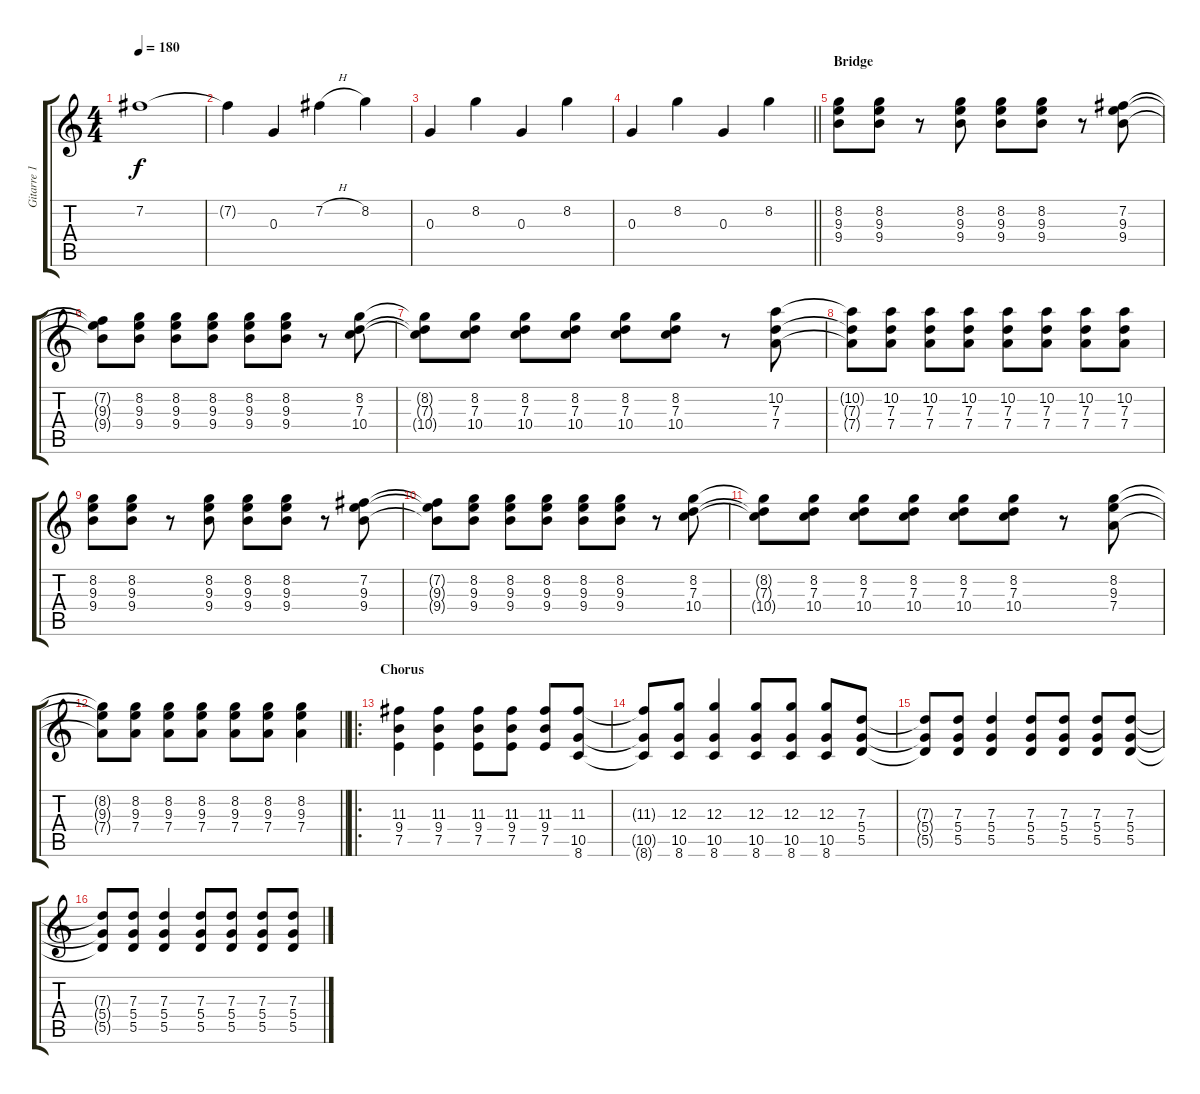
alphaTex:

\track ("Gitarre 1" "Gitarre 1") {instrument overdrivenguitar}
\staff {score tabs}
\tuning (E4 B3 G3 D3 A2 E2) {hide}
\ts (4 4)
\tempo 180
\clef g2
\ks c
7.2{t}.1{dy f} |
7.2{t}.4 0.3.4 7.2{h}.4 8.2.4 |
0.3.4 8.2.4 0.3.4 8.2.4 |
\barLineRight lightlight
0.3.4 8.2.4 0.3.4 8.2.4 |
\section ("" "Bridge")
(8.2 9.3 9.4).8 (8.2 9.3 9.4).8 r.8 (8.2 9.3 9.4).8 (8.2 9.3 9.4).8 (8.2 9.3 9.4).8 r.8 (7.2 9.3 9.4).8 |
(7.2{t} 9.3{t} 9.4{t}).8 (8.2 9.3 9.4).8 (8.2 9.3 9.4).8 (8.2 9.3 9.4).8 (8.2 9.3 9.4).8 (8.2 9.3 9.4).8 r.8 (8.2 7.3 10.4).8 |
(8.2{t} 7.3{t} 10.4{t}).8 (8.2 7.3 10.4).8 (8.2 7.3 10.4).8 (8.2 7.3 10.4).8 (8.2 7.3 10.4).8 (8.2 7.3 10.4).8 r.8 (10.2 7.3 7.4).8 |
(10.2{t} 7.3{t} 7.4{t}).8 (10.2 7.3 7.4).8 (10.2 7.3 7.4).8 (10.2 7.3 7.4).8 (10.2 7.3 7.4).8 (10.2 7.3 7.4).8 (10.2 7.3 7.4).8 (10.2 7.3 7.4).8 |
(8.2 9.3 9.4).8 (8.2 9.3 9.4).8 r.8 (8.2 9.3 9.4).8 (8.2 9.3 9.4).8 (8.2 9.3 9.4).8 r.8 (7.2 9.3 9.4).8 |
(7.2{t} 9.3{t} 9.4{t}).8 (8.2 9.3 9.4).8 (8.2 9.3 9.4).8 (8.2 9.3 9.4).8 (8.2 9.3 9.4).8 (8.2 9.3 9.4).8 r.8 (8.2 7.3 10.4).8 |
(8.2{t} 7.3{t} 10.4{t}).8 (8.2 7.3 10.4).8 (8.2 7.3 10.4).8 (8.2 7.3 10.4).8 (8.2 7.3 10.4).8 (8.2 7.3 10.4).8 r.8 (8.2 9.3 7.4).8 |
\barLineRight lightlight
(8.2{t} 9.3{t} 7.4{t}).8 (8.2 9.3 7.4).8 (8.2 9.3 7.4).8 (8.2 9.3 7.4).8 (8.2 9.3 7.4).8 (8.2 9.3 7.4).8 (8.2 9.3 7.4).4 |
\ro
\section ("" "Chorus")
(11.3 9.4 7.5).4 (11.3 9.4 7.5).4 (11.3 9.4 7.5).8 (11.3 9.4 7.5).8 (11.3 9.4 7.5).8 (11.3 10.5 8.6).8 |
(11.3{t} 10.5{t} 8.6{t}).8 (12.3 10.5 8.6).8 (12.3 10.5 8.6).4 (12.3 10.5 8.6).8 (12.3 10.5 8.6).8 (12.3 10.5 8.6).8 (7.3 5.4 5.5).8 |
(7.3{t} 5.4{t} 5.5{t}).8 (7.3 5.4 5.5).8 (7.3 5.4 5.5).4 (7.3 5.4 5.5).8 (7.3 5.4 5.5).8 (7.3 5.4 5.5).8 (7.3 5.4 5.5).8 |
(7.3{t} 5.4{t} 5.5{t}).8 (7.3 5.4 5.5).8 (7.3 5.4 5.5).4 (7.3 5.4 5.5).8 (7.3 5.4 5.5).8 (7.3 5.4 5.5).8 (7.3 5.4 5.5).8
